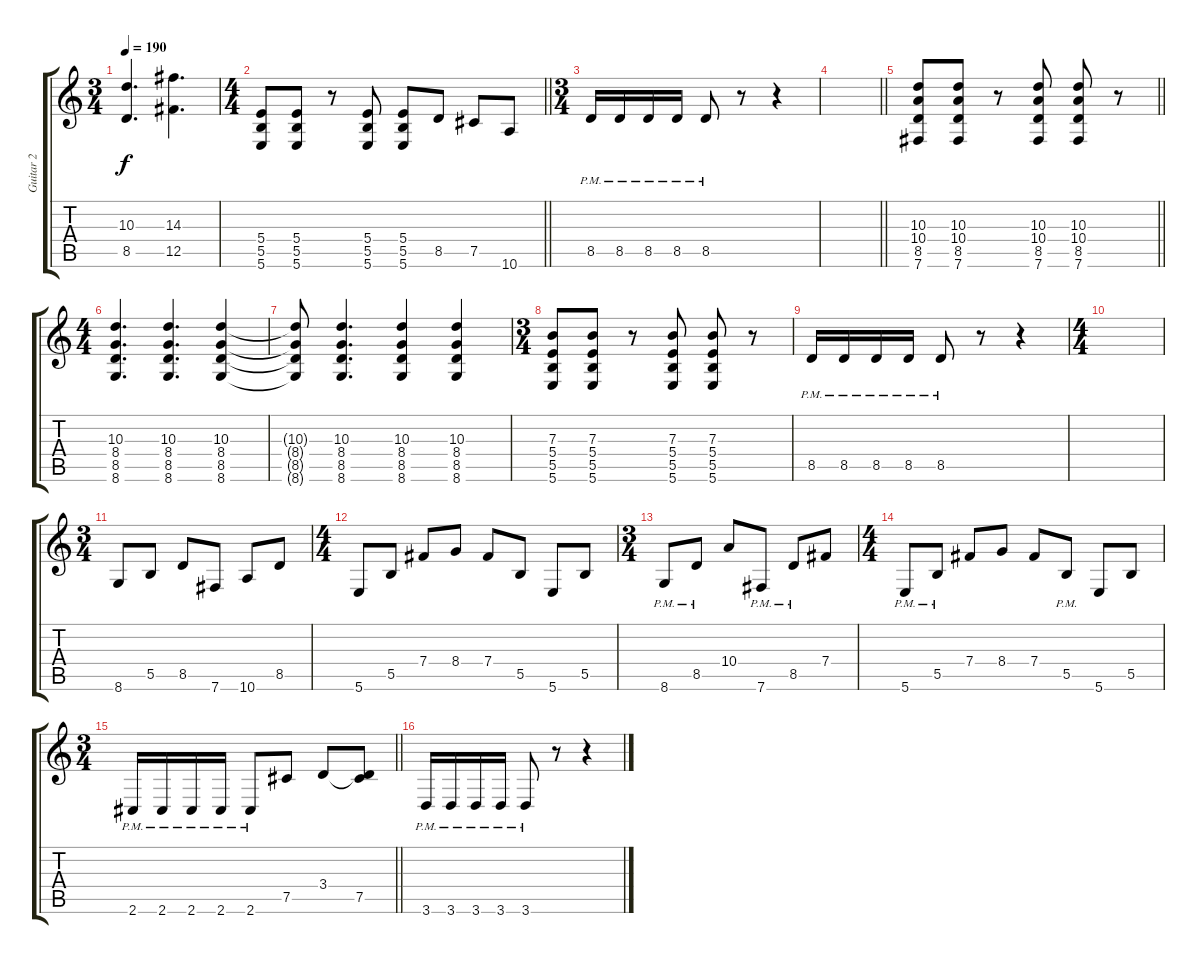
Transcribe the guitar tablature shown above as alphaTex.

\track ("Guitar 2" "Guitar 2") {instrument distortionguitar}
\staff {score tabs}
\tuning (Db4 Ab3 E3 B2 Gb2 B1) {hide}
\ts (3 4)
\tempo 190
\clef g2
\ks c
(10.3 8.5).4{d dy f} (14.3 12.5).4{d} |
\ts (4 4)
\barLineRight lightlight
(5.4 5.5 5.6).8 (5.4 5.5 5.6).8 r.8 (5.4 5.5 5.6).8 (5.4 5.5 5.6).8 8.5.8 7.5.8 10.6.8 |
\ts (3 4)
8.5{pm}.16 8.5{pm}.16 8.5{pm}.16 8.5{pm}.16 8.5{pm}.8 r.8 r.4 |
\barLineRight lightlight
|
\barLineRight lightlight
(10.3 10.4 8.5 7.6).8 (10.3 10.4 8.5 7.6).8 r.8 (10.3 10.4 8.5 7.6).8 (10.3 10.4 8.5 7.6).8 r.8 |
\ts (4 4)
(10.3 8.4 8.5 8.6).4{d} (10.3 8.4 8.5 8.6).4{d} (10.3 8.4 8.5 8.6).4 |
(10.3{t} 8.4{t} 8.5{t} 8.6{t}).8 (10.3 8.4 8.5 8.6).4{d} (10.3 8.4 8.5 8.6).4 (10.3 8.4 8.5 8.6).4 |
\ts (3 4)
(7.3 5.4 5.5 5.6).8 (7.3 5.4 5.5 5.6).8 r.8 (7.3 5.4 5.5 5.6).8 (7.3 5.4 5.5 5.6).8 r.8 |
8.5{pm}.16 8.5{pm}.16 8.5{pm}.16 8.5{pm}.16 8.5{pm}.8 r.8 r.4 |
\ts (4 4)
|
\ts (3 4)
8.6.8 5.5.8 8.5.8 7.6.8 10.6.8 8.5.8 |
\ts (4 4)
5.6.8 5.5.8 7.4.8 8.4.8 7.4.8 5.5.8 5.6.8 5.5.8 |
\ts (3 4)
8.6{pm}.8 8.5{pm}.8 10.4.8 7.6{pm}.8 8.5{pm}.8 7.4.8 |
\ts (4 4)
5.6{pm}.8 5.5{pm}.8 7.4.8 8.4.8 7.4.8 5.5{pm}.8 5.6.8 5.5.8 |
\ts (3 4)
\barLineRight lightlight
2.6{pm}.16 2.6{pm}.16 2.6{pm}.16 2.6{pm}.16 2.6{pm}.8 7.5.8 3.4.8 (3.4{t} 7.5).8 |
3.6{pm}.16 3.6{pm}.16 3.6{pm}.16 3.6{pm}.16 3.6{pm}.8 r.8 r.4
